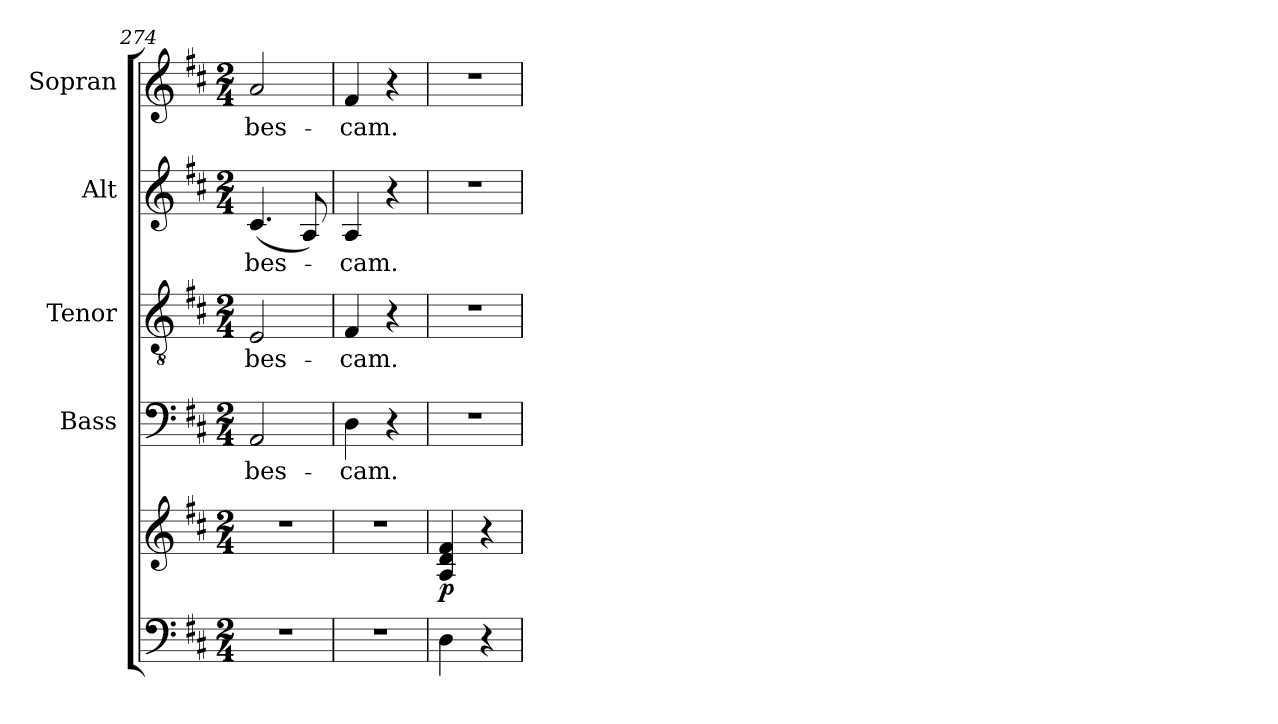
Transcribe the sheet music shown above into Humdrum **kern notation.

**kern	**kern	**dynam	**kern	**text	**kern	**text	**kern	**text	**kern	**text
*part5	*part5	*part5	*part4	*part4	*part3	*part3	*part2	*part2	*part1	*part1
*staff6	*staff5	*staff5/6	*staff4	*staff4	*staff3	*staff3	*staff2	*staff2	*staff1	*staff1
*	*	*	*I"Bass	*	*I"Tenor	*	*I"Alt	*	*I"Sopran	*
*	*	*	*I'B.	*	*I'T.	*	*I'A.	*	*I'S.	*
*clefF4	*clefG2	*	*clefF4	*	*clefGv2	*	*clefG2	*	*clefG2	*
*k[f#c#]	*k[f#c#]	*	*k[f#c#]	*	*k[f#c#]	*	*k[f#c#]	*	*k[f#c#]	*
*D:	*D:	*	*D:	*	*D:	*	*D:	*	*D:	*
*M2/4	*M2/4	*	*M2/4	*	*M2/4	*	*M2/4	*	*M2/4	*
=274	=274	=274	=274	=274	=274	=274	=274	=274	=274	=274
!	!	!	!	!LO:LY:b	!	!LO:LY:b	!	!LO:LY:b	!	!LO:LY:b
2r	2r	.	2AA/	-bes-	2E/	-bes-	(<4.c#/	-bes-	2a/	-bes-
.	.	.	.	.	.	.	8A/)	.	.	.
=275	=275	=275	=275	=275	=275	=275	=275	=275	=275	=275
!	!	!	!	!LO:LY:b	!	!LO:LY:b	!	!LO:LY:b	!	!LO:LY:b
2r	2r	.	4D\	-cam.	4F#/	-cam.	4A/	-cam.	4f#/	-cam.
.	.	.	4r	.	4r	.	4r	.	4r	.
=276	=276	=276	=276	=276	=276	=276	=276	=276	=276	=276
!	!	!LO:DY:b	!	!	!	!	!	!	!	!
4D\	4A/ 4d/ 4f#/	p	2r	.	2r	.	2r	.	2r	.
4r	4r	.	.	.	.	.	.	.	.	.
=	=	=	=	=	=	=	=	=	=	=
*-	*-	*-	*-	*-	*-	*-	*-	*-	*-	*-
